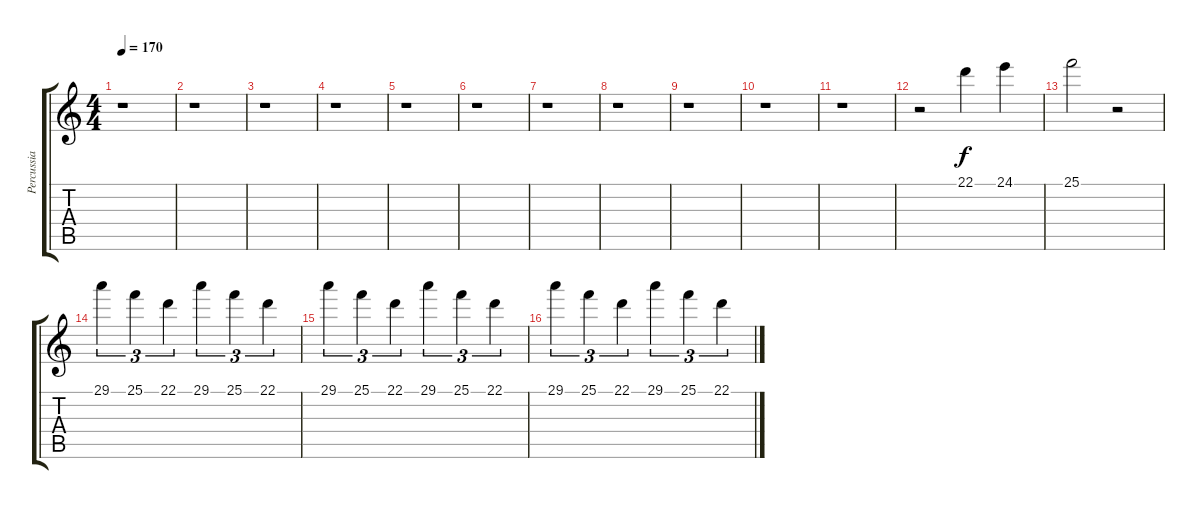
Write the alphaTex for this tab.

\track ("Percussia " "Percussia ") {instrument musicbox}
\staff {score tabs}
\tuning (E4 B3 G3 D3 A2 E2) {hide}
\ts (4 4)
\tempo 170
\clef g2
\ks c
r.1{dy f} |
r.1 |
r.1 |
r.1 |
r.1 |
r.1 |
r.1 |
r.1 |
r.1 |
r.1 |
r.1 |
r.2{volume 4} 22.1.4{volume 14} 24.1.4 |
25.1.2 r.2{volume 3} |
29.1.4{tu (3 2) volume 11} 25.1.4{tu (3 2)} 22.1.4{tu (3 2)} 29.1.4{tu (3 2)} 25.1.4{tu (3 2)} 22.1.4{tu (3 2)} |
29.1.4{tu (3 2)} 25.1.4{tu (3 2)} 22.1.4{tu (3 2)} 29.1.4{tu (3 2)} 25.1.4{tu (3 2)} 22.1.4{tu (3 2)} |
29.1.4{tu (3 2)} 25.1.4{tu (3 2)} 22.1.4{tu (3 2)} 29.1.4{tu (3 2)} 25.1.4{tu (3 2)} 22.1.4{tu (3 2)}
